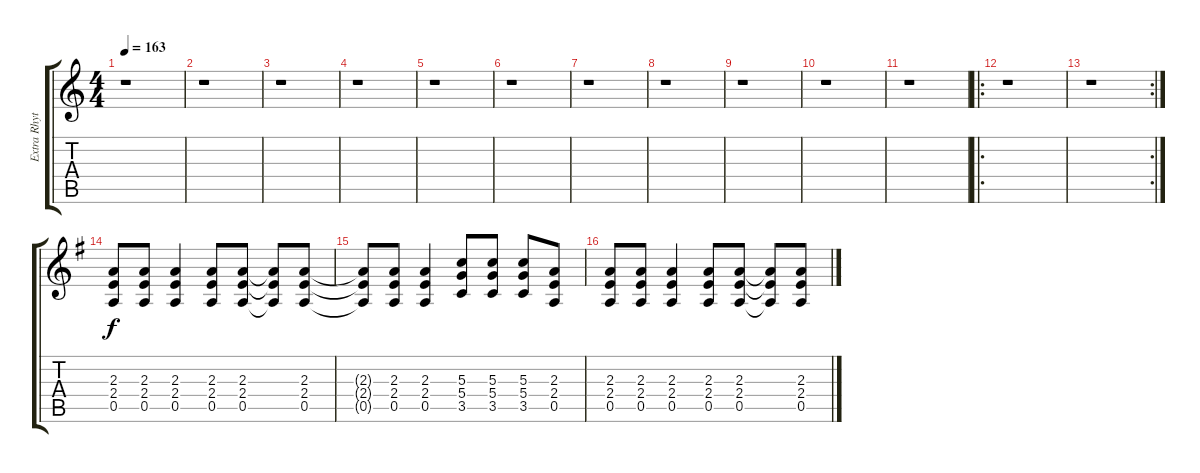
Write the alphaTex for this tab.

\track ("Extra Rhythm" "Extra Rhyt") {instrument overdrivenguitar}
\staff {score tabs}
\tuning (E4 B3 G3 D3 A2 E2) {hide}
\ts (4 4)
\tempo 163
\clef g2
\ks c
r.1{dy f} |
r.1 |
r.1 |
r.1 |
r.1 |
r.1 |
r.1 |
r.1 |
r.1 |
r.1 |
r.1 |
\ro
r.1 |
\rc 2
r.1 |
\ks g
(2.3 2.4 0.5).8 (2.3 2.4 0.5).8 (2.3 2.4 0.5).4 (2.3 2.4 0.5).8 (2.3 2.4 0.5).8 (2.3{t} 2.4{t} 0.5{t}).8 (2.3 2.4 0.5).8 |
(2.3{t} 2.4{t} 0.5{t}).8 (2.3 2.4 0.5).8 (2.3 2.4 0.5).4 (5.3 5.4 3.5).8 (5.3 5.4 3.5).8 (5.3 5.4 3.5).8 (2.3 2.4 0.5).8 |
(2.3 2.4 0.5).8 (2.3 2.4 0.5).8 (2.3 2.4 0.5).4 (2.3 2.4 0.5).8 (2.3 2.4 0.5).8 (2.3{t} 2.4{t} 0.5{t}).8 (2.3 2.4 0.5).8
